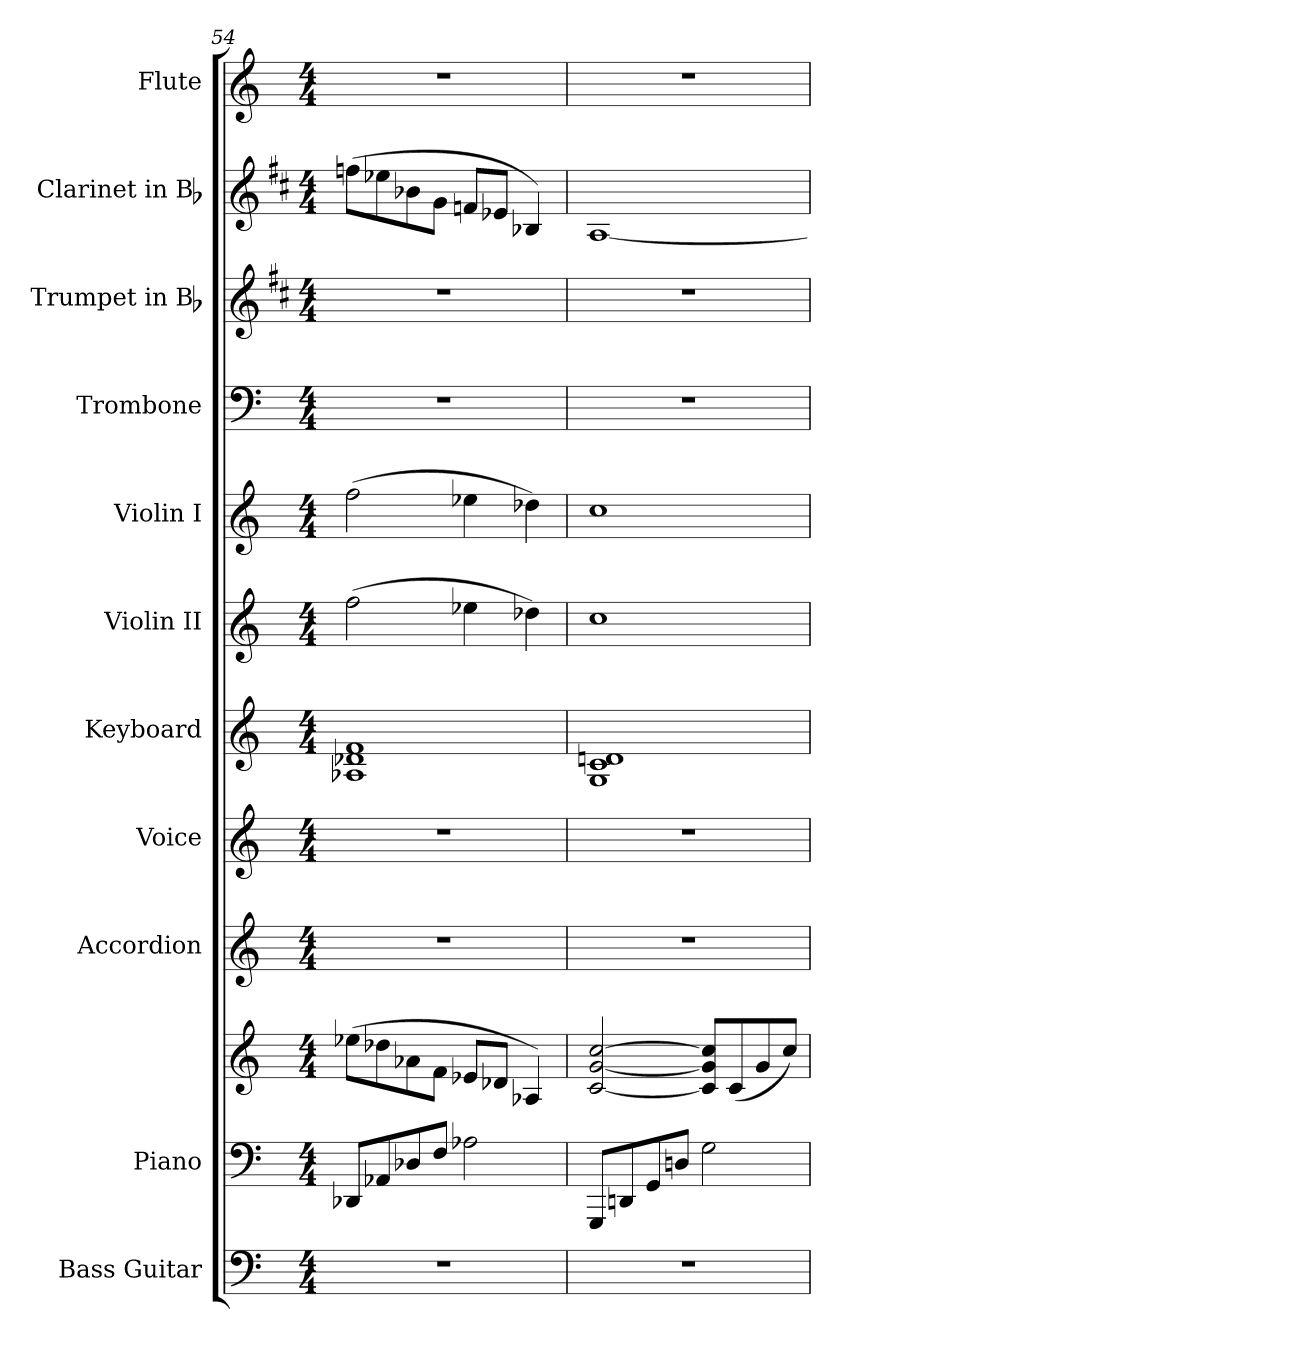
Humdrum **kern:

**kern	**kern	**kern	**kern	**kern	**kern	**kern	**kern	**kern	**kern	**kern	**kern
*part11	*part10	*part10	*part9	*part8	*part7	*part6	*part5	*part4	*part3	*part2	*part1
*staff12	*staff11	*staff10	*staff9	*staff8	*staff7	*staff6	*staff5	*staff4	*staff3	*staff2	*staff1
*I"Bass Guitar	*I"Piano	*	*I"Accordion	*I"Voice	*I"Keyboard	*I"Violin II	*I"Violin I	*I"Trombone	*I"Trumpet in Bb	*I"Clarinet in Bb	*I"Flute
*I'Bass	*I'Pno.	*	*I'Accord.	*I'Voice	*I'Kbd.	*I'Vln. II	*I'Vln. I	*I'Tbn.	*I'Tpt.	*I'Cl.	*I'Fl.
*clefF4	*clefF4	*clefG2	*clefG2	*clefG2	*clefG2	*clefG2	*clefG2	*clefF4	*clefG2	*clefG2	*clefG2
*ITrd7c12	*	*	*	*	*	*	*	*ITrd8c14	*ITrd1c2	*ITrd1c2	*
*k[]	*k[]	*k[]	*k[]	*k[]	*k[]	*k[]	*k[]	*k[]	*k[]	*k[]	*k[]
*C:	*C:	*C:	*C:	*C:	*C:	*C:	*C:	*C:	*C:	*C:	*C:
*M4/4	*M4/4	*M4/4	*M4/4	*M4/4	*M4/4	*M4/4	*M4/4	*M4/4	*M4/4	*M4/4	*M4/4
=54	=54	=54	=54	=54	=54	=54	=54	=54	=54	=54	=54
1r	8DD-Xi/L	(8ee-Xi\L	1r	1r	1A-Xi 1d-Xi 1fi	(2ffi\	(2ffi\	1r	1r	(8ee-Xi\L	1r
.	8AA-Xi/	8dd-Xi\	.	.	.	.	.	.	.	8dd-Xi\	.
.	8D-Xi/	8a-Xi\	.	.	.	.	.	.	.	8a-Xi\	.
.	8Fi/J	8fi\J	.	.	.	.	.	.	.	8fi\J	.
.	2A-Xi\	8e-Xi/L	.	.	.	4ee-Xi\	4ee-Xi\	.	.	8e-Xi/L	.
.	.	8d-Xi/J	.	.	.	.	.	.	.	8d-Xi/J	.
.	.	4A-Xi/)	.	.	.	4dd-Xi\)	4dd-Xi\)	.	.	4A-Xi/)	.
=55	=55	=55	=55	=55	=55	=55	=55	=55	=55	=55	=55
1r	8GGGi/L	[<2ci/ [<2gi [>2cci	1r	1r	1Gi 1ci 1dni	1cci	1cci	1r	1r	[<1Gi	1r
.	8DDni/	.	.	.	.	.	.	.	.	.	.
.	8GGi/	.	.	.	.	.	.	.	.	.	.
.	8Dni/J	.	.	.	.	.	.	.	.	.	.
.	2Gi\	8ci/] 8gi] 8cci]L	.	.	.	.	.	.	.	.	.
.	.	(8ci/	.	.	.	.	.	.	.	.	.
.	.	8gi/	.	.	.	.	.	.	.	.	.
.	.	8cci/J)	.	.	.	.	.	.	.	.	.
=	=	=	=	=	=	=	=	=	=	=	=
*-	*-	*-	*-	*-	*-	*-	*-	*-	*-	*-	*-
